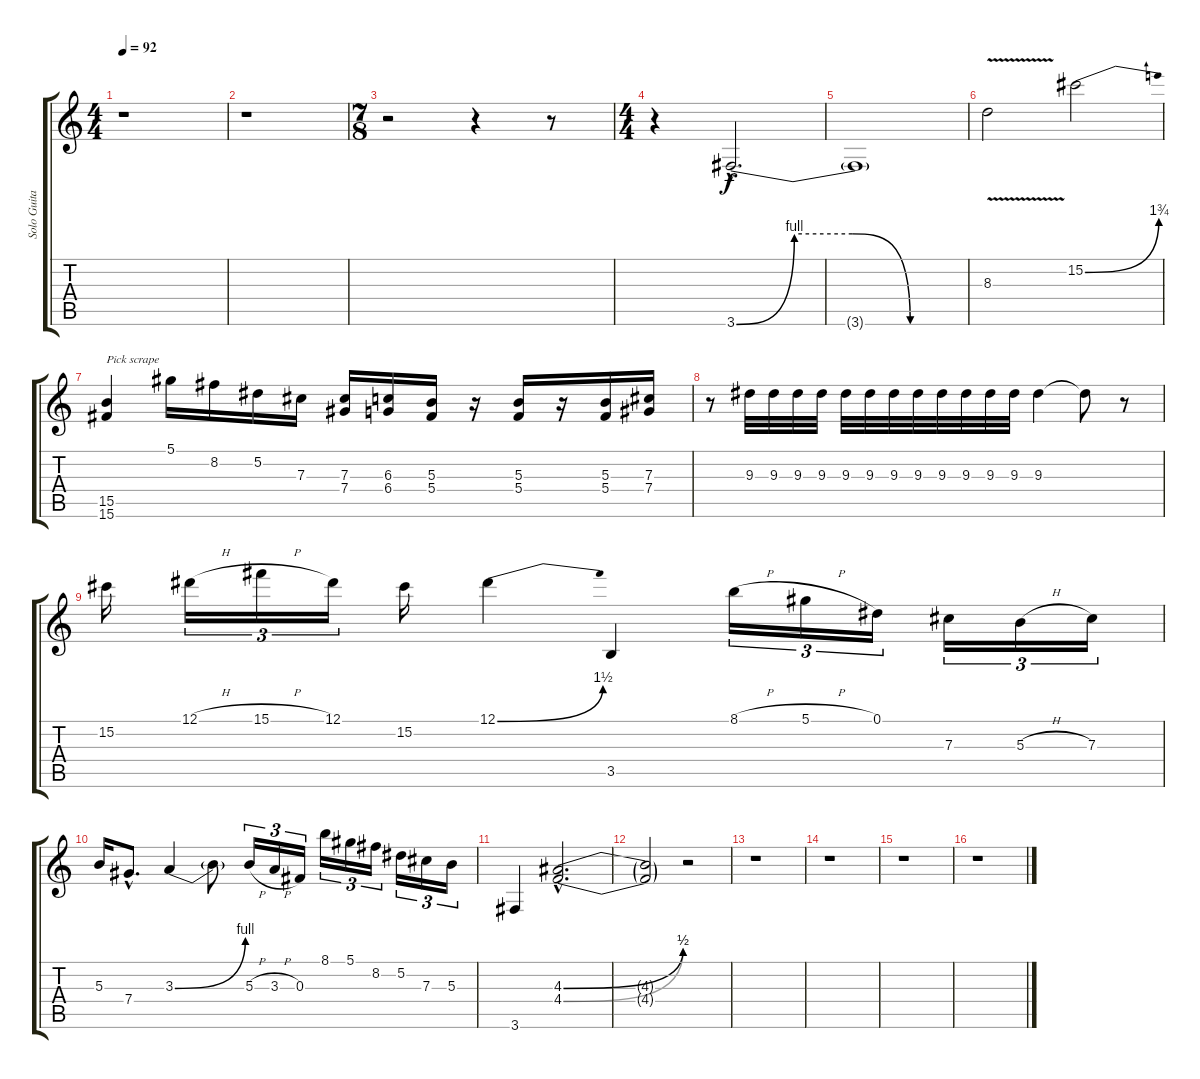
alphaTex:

\track ("Solo Guitar" "Solo Guita") {instrument overdrivenguitar}
\staff {score tabs}
\tuning (Eb4 Bb3 Gb3 Db3 Ab2 Eb2) {hide}
\ts (4 4)
\tempo 92
\clef g2
\ks c
r.1{dy f} |
r.1 |
\ts (7 8)
r.2 r.4 r.8 |
\ts (4 4)
r.4 3.6{be (custom 0 0 15 4 30 4 45 0 60 0) hac}.2{d} |
3.6{t}.1 |
8.3{v}.2 15.2{be (bend 0 0 60 7)}.2 |
(15.5 15.6).4{txt "Pick scrape"} 5.1.16 8.2.16 5.2.16 7.3.16 (7.3 7.4).16 (6.3 6.4).16 (5.3 5.4).16 r.16 (5.3 5.4).16 r.16 (5.3 5.4).16 (7.3 7.4).16 |
r.8 9.3.32 9.3.32 9.3.32 9.3.32 9.3.32 9.3.32 9.3.32 9.3.32 9.3.32 9.3.32 9.3.32 9.3.32 9.3.4 9.3{t}.8 r.8 |
15.2.16 12.1{h}.16{tu (3 2)} 15.1{h}.16{tu (3 2)} 12.1.16{tu (3 2)} 15.2.16 12.1{be (bend 0 0 60 6)}.4 3.5.4 8.1{h}.16{tu (3 2)} 5.1{h}.16{tu (3 2)} 0.1.16{tu (3 2)} 7.3.16{tu (3 2)} 5.3{h}.16{tu (3 2)} 7.3.16{tu (3 2)} |
5.3.16 7.4{hac}.8{d} 3.3{be (bend 0 0 60 4)}.4 3.3{t}.8 5.3{h}.16{tu (3 2)} 3.3{h}.16{tu (3 2)} 0.3.16{tu (3 2)} 8.1.16{tu (3 2)} 5.1.16{tu (3 2)} 8.2.16{tu (3 2)} 5.2.16{tu (3 2)} 7.3.16{tu (3 2)} 5.3.16{tu (3 2)} |
3.6.4 (4.3{be (bend 0 0 60 2) hac} 4.4{be (bend 0 0 60 2) hac}).2{d} |
(4.3{t} 4.4{t}).2 r.2 |
r.1 |
r.1 |
r.1 |
r.1
